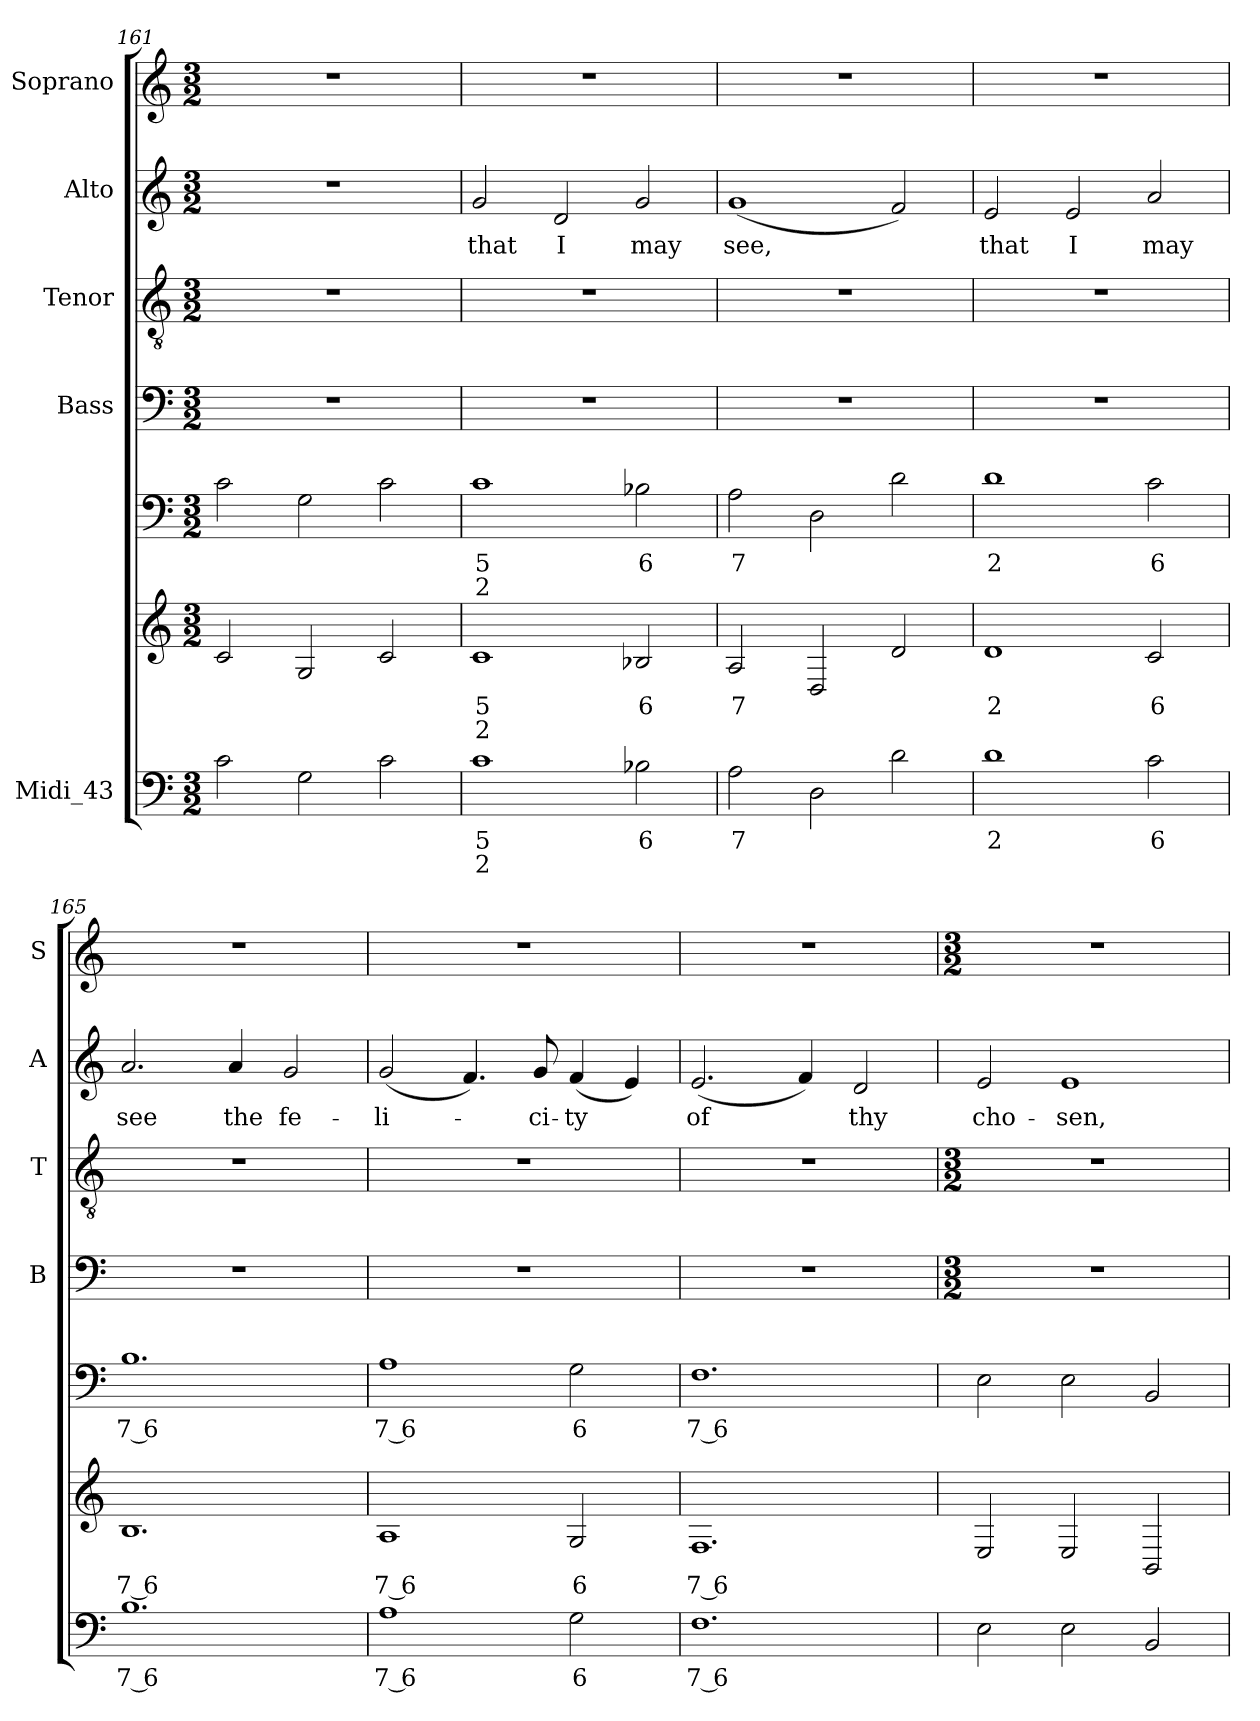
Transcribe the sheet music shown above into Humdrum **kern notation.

**kern	**text	**text	**kern	**text	**text	**kern	**text	**text	**kern	**kern	**kern	**text	**kern
*part5	*part5	*part5	*part5	*part5	*part5	*part5	*part5	*part5	*part4	*part3	*part2	*part2	*part1
*staff7	*staff7	*staff7	*staff6	*staff6	*staff6	*staff5	*staff5	*staff5	*staff4	*staff3	*staff2	*staff2	*staff1
*I"Midi_43	*	*	*	*	*	*	*	*	*I"Bass	*I"Tenor	*I"Alto	*	*I"Soprano
*	*	*	*	*	*	*	*	*	*I'B	*I'T	*I'A	*	*I'S
*clefF4	*	*	*clefG2	*	*	*clefF4	*	*	*clefF4	*clefGv2	*clefG2	*	*clefG2
*k[]	*	*	*k[]	*	*	*k[]	*	*	*k[]	*k[]	*k[]	*	*k[]
*C:	*	*	*C:	*	*	*C:	*	*	*C:	*C:	*C:	*	*C:
*M3/2	*	*	*M3/2	*	*	*M3/2	*	*	*M3/2	*M3/2	*M3/2	*	*M3/2
=161	=161	=161	=161	=161	=161	=161	=161	=161	=161	=161	=161	=161	=161
!	!	!	!	!	!	!	!	!	!	!	!LO:N:vis=1	!	!
2c	.	.	2c	.	.	2c	.	.	1.r	1.r	1.r	.	1.r
2G	.	.	2G	.	.	2G	.	.	.	.	.	.	.
2c	.	.	2c	.	.	2c	.	.	.	.	.	.	.
=162	=162	=162	=162	=162	=162	=162	=162	=162	=162	=162	=162	=162	=162
!	!LO:LY:b	!LO:LY:b	!	!LO:LY:b	!LO:LY:b	!	!LO:LY:b	!LO:LY:b	!	!	!	!LO:LY:b	!
1c	5	2	1c	5	2	1c	5	2	1.r	1.r	2g	that	1.r
!	!	!	!	!	!	!	!	!	!	!	!	!LO:LY:b	!
.	.	.	.	.	.	.	.	.	.	.	2d	I	.
!	!LO:LY:b	!	!	!LO:LY:b	!	!	!LO:LY:b	!	!	!	!	!LO:LY:b	!
2B-X	6	.	2B-X	6	.	2B-X	6	.	.	.	2g	may	.
=163	=163	=163	=163	=163	=163	=163	=163	=163	=163	=163	=163	=163	=163
!	!LO:LY:b	!	!	!LO:LY:b	!	!	!LO:LY:b	!	!	!	!	!LO:LY:b	!
2A	7	.	2A	7	.	2A	7	.	1.r	1.r	(<1g	see,	1.r
2D	.	.	2D	.	.	2D	.	.	.	.	.	.	.
2d	.	.	2d	.	.	2d	.	.	.	.	2f)	.	.
=164	=164	=164	=164	=164	=164	=164	=164	=164	=164	=164	=164	=164	=164
!	!LO:LY:b	!	!	!LO:LY:b	!	!	!LO:LY:b	!	!	!	!	!LO:LY:b	!
1d	2	.	1d	2	.	1d	2	.	1.r	1.r	2e	that	1.r
!	!	!	!	!	!	!	!	!	!	!	!	!LO:LY:b	!
.	.	.	.	.	.	.	.	.	.	.	2e	I	.
!	!LO:LY:b	!	!	!LO:LY:b	!	!	!LO:LY:b	!	!	!	!	!LO:LY:b	!
2c	6	.	2c	6	.	2c	6	.	.	.	2a	may	.
=165	=165	=165	=165	=165	=165	=165	=165	=165	=165	=165	=165	=165	=165
!	!LO:LY:b	!	!	!LO:LY:b	!	!	!LO:LY:b	!	!	!	!	!LO:LY:b	!
1.B	7 6	.	1.B	7 6	.	1.B	7 6	.	1.r	1.r	2.a	see	1.r
!	!	!	!	!	!	!	!	!	!	!	!	!LO:LY:b	!
.	.	.	.	.	.	.	.	.	.	.	4a	the	.
!	!	!	!	!	!	!	!	!	!	!	!	!LO:LY:b	!
.	.	.	.	.	.	.	.	.	.	.	2g	fe-	.
=166	=166	=166	=166	=166	=166	=166	=166	=166	=166	=166	=166	=166	=166
!	!LO:LY:b	!	!	!LO:LY:b	!	!	!LO:LY:b	!	!	!	!	!LO:LY:b	!
1A	7 6	.	1A	7 6	.	1A	7 6	.	1.r	1.r	(<2g	-li-	1.r
.	.	.	.	.	.	.	.	.	.	.	4.f)	.	.
!	!	!	!	!	!	!	!	!	!	!	!	!LO:LY:b	!
.	.	.	.	.	.	.	.	.	.	.	8g	ci-	.
!	!LO:LY:b	!	!	!LO:LY:b	!	!	!LO:LY:b	!	!	!	!	!LO:LY:b	!
2G	6	.	2G	6	.	2G	6	.	.	.	(<4f	-ty	.
.	.	.	.	.	.	.	.	.	.	.	4e)	.	.
=167	=167	=167	=167	=167	=167	=167	=167	=167	=167	=167	=167	=167	=167
!	!LO:LY:b	!	!	!LO:LY:b	!	!	!LO:LY:b	!	!	!	!	!LO:LY:b	!
1.F	7 6	.	1.F	7 6	.	1.F	7 6	.	1.r	1.r	(<2.e	of	1.r
.	.	.	.	.	.	.	.	.	.	.	4f)	.	.
!	!	!	!	!	!	!	!	!	!	!	!	!LO:LY:b	!
.	.	.	.	.	.	.	.	.	.	.	2d	thy	.
!!LO:LB:g=z
=168	=168	=168	=168	=168	=168	=168	=168	=168	=168	=168	=168	=168	=168
*	*	*	*	*	*	*	*	*	*M3/2	*M3/2	*	*	*M3/2
!	!	!	!	!	!	!	!	!	!	!	!	!LO:LY:b	!
2E	.	.	2E	.	.	2E	.	.	1.r	1.r	2e	cho-	1.r
!	!	!	!	!	!	!	!	!	!	!	!	!LO:LY:b	!
2E	.	.	2E	.	.	2E	.	.	.	.	1e	-sen,	.
2BB	.	.	2BB	.	.	2BB	.	.	.	.	.	.	.
=	=	=	=	=	=	=	=	=	=	=	=	=	=
*-	*-	*-	*-	*-	*-	*-	*-	*-	*-	*-	*-	*-	*-
